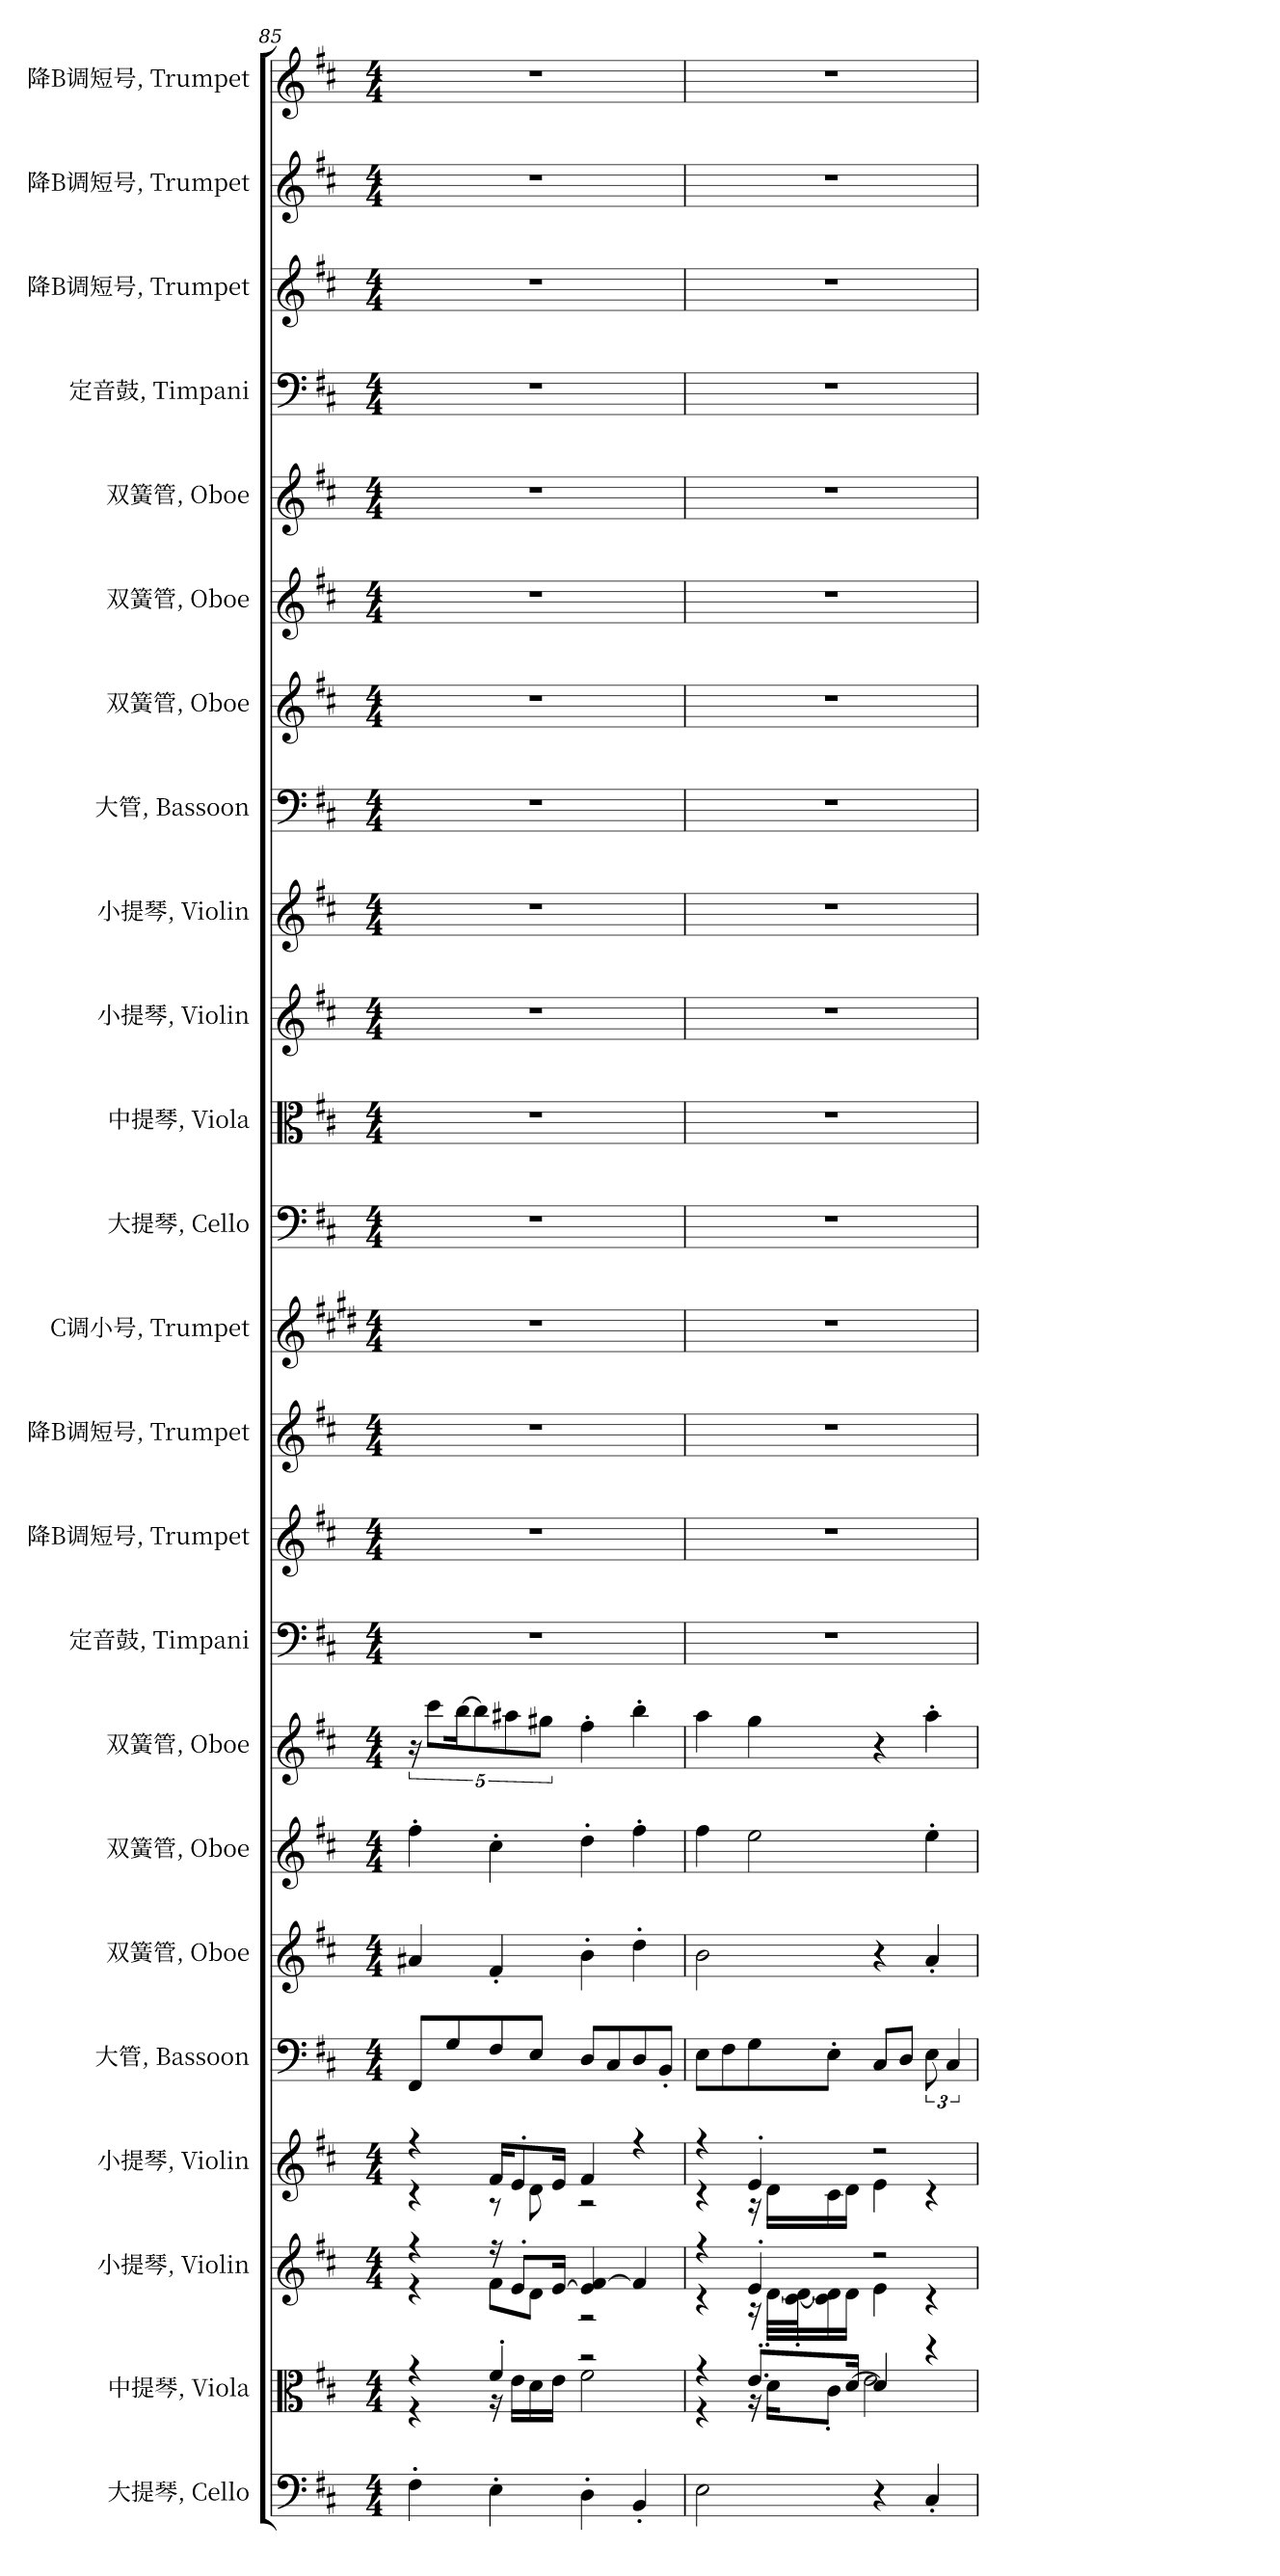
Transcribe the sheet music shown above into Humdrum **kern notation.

**kern	**kern	**kern	**kern	**kern	**kern	**kern	**kern	**kern	**kern	**kern	**kern	**kern	**kern	**kern	**kern	**kern	**kern	**kern	**kern	**kern	**kern	**kern	**kern
*part24	*part23	*part22	*part21	*part20	*part19	*part18	*part17	*part16	*part15	*part14	*part13	*part12	*part11	*part10	*part9	*part8	*part7	*part6	*part5	*part4	*part3	*part2	*part1
*staff24	*staff23	*staff22	*staff21	*staff20	*staff19	*staff18	*staff17	*staff16	*staff15	*staff14	*staff13	*staff12	*staff11	*staff10	*staff9	*staff8	*staff7	*staff6	*staff5	*staff4	*staff3	*staff2	*staff1
*I"大提琴, Cello	*I"中提琴, Viola	*I"小提琴, Violin	*I"小提琴, Violin	*I"大管, Bassoon	*I"双簧管, Oboe	*I"双簧管, Oboe	*I"双簧管, Oboe	*I"定音鼓, Timpani	*I"降B调短号, Trumpet	*I"降B调短号, Trumpet	*I"C调小号, Trumpet	*I"大提琴, Cello	*I"中提琴, Viola	*I"小提琴, Violin	*I"小提琴, Violin	*I"大管, Bassoon	*I"双簧管, Oboe	*I"双簧管, Oboe	*I"双簧管, Oboe	*I"定音鼓, Timpani	*I"降B调短号, Trumpet	*I"降B调短号, Trumpet	*I"降B调短号, Trumpet
*	*I'Vla.	*I'Vln.	*I'Vln.	*I'Bsn.	*I'Ob.	*I'Ob.	*I'Ob.	*I'Timp.	*	*	*I'C Tpt.	*	*I'Vla.	*I'Vln.	*I'Vln.	*I'Bsn.	*I'Ob.	*I'Ob.	*I'Ob.	*I'Timp.	*	*	*
*clefF4	*clefC3	*clefG2	*clefG2	*clefF4	*clefG2	*clefG2	*clefG2	*clefF4	*clefG2	*clefG2	*clefG2	*clefF4	*clefC3	*clefG2	*clefG2	*clefF4	*clefG2	*clefG2	*clefG2	*clefF4	*clefG2	*clefG2	*clefG2
*	*	*	*	*	*	*	*	*	*ITrd1c2	*ITrd1c2	*ITrd1c2	*	*	*	*	*	*	*	*	*	*ITrd1c2	*ITrd1c2	*ITrd1c2
*k[f#c#]	*k[f#c#]	*k[f#c#]	*k[f#c#]	*k[f#c#]	*k[f#c#]	*k[f#c#]	*k[f#c#]	*k[f#c#]	*k[]	*k[]	*k[f#c#]	*k[f#c#]	*k[f#c#]	*k[f#c#]	*k[f#c#]	*k[f#c#]	*k[f#c#]	*k[f#c#]	*k[f#c#]	*k[f#c#]	*k[]	*k[]	*k[]
*M4/4	*M4/4	*M4/4	*M4/4	*M4/4	*M4/4	*M4/4	*M4/4	*M4/4	*M4/4	*M4/4	*M4/4	*M4/4	*M4/4	*M4/4	*M4/4	*M4/4	*M4/4	*M4/4	*M4/4	*M4/4	*M4/4	*M4/4	*M4/4
=85	=85	=85	=85	=85	=85	=85	=85	=85	=85	=85	=85	=85	=85	=85	=85	=85	=85	=85	=85	=85	=85	=85	=85
*	*^	*^	*^	*	*	*	*	*	*	*	*	*	*	*	*	*	*	*	*	*	*	*	*
4F#'\	4r	4r	4r	4r	4r	4r	8FF#/L	4a#X/	4ff#'\	20r	1r	1r	1r	1r	1r	1r	1r	1r	1r	1r	1r	1r	1r	1r	1r	1r
.	.	.	.	.	.	.	.	.	.	10ccc#\L	.	.	.	.	.	.	.	.	.	.	.	.	.	.	.	.
.	.	.	.	.	.	.	8G/	.	.	.	.	.	.	.	.	.	.	.	.	.	.	.	.	.	.	.
.	.	.	.	.	.	.	.	.	.	[20bb\K	.	.	.	.	.	.	.	.	.	.	.	.	.	.	.	.
.	.	.	.	.	.	.	.	.	.	10bb\]	.	.	.	.	.	.	.	.	.	.	.	.	.	.	.	.
4E'\	4f#'/	16r	16r	8f#\L	16f#/KL	8r	8F#/	4f#'/	4cc#'\	.	.	.	.	.	.	.	.	.	.	.	.	.	.	.	.	.
.	.	.	.	.	.	.	.	.	.	10aa#X\	.	.	.	.	.	.	.	.	.	.	.	.	.	.	.	.
.	.	16e\LL	8e'/L	.	8e'/	.	.	.	.	.	.	.	.	.	.	.	.	.	.	.	.	.	.	.	.	.
.	.	16d\	.	8d\J	.	8d\	8E/J	.	.	.	.	.	.	.	.	.	.	.	.	.	.	.	.	.	.	.
.	.	.	.	.	.	.	.	.	.	10gg#X\J	.	.	.	.	.	.	.	.	.	.	.	.	.	.	.	.
.	.	16e\JJ	[16e/Jk	.	16e/Jk	.	.	.	.	.	.	.	.	.	.	.	.	.	.	.	.	.	.	.	.	.
4D'\	2r	2f#\	4e/] [4f#/	2r	4f#/	2r	8D/L	4b'\	4dd'\	4ff#'\	.	.	.	.	.	.	.	.	.	.	.	.	.	.	.	.
.	.	.	.	.	.	.	8C#/	.	.	.	.	.	.	.	.	.	.	.	.	.	.	.	.	.	.	.
4BB'/	.	.	4f#/]	.	4r	.	8D/	4dd'\	4ff#'\	4bb'\	.	.	.	.	.	.	.	.	.	.	.	.	.	.	.	.
.	.	.	.	.	.	.	8BB'/J	.	.	.	.	.	.	.	.	.	.	.	.	.	.	.	.	.	.	.
=86	=86	=86	=86	=86	=86	=86	=86	=86	=86	=86	=86	=86	=86	=86	=86	=86	=86	=86	=86	=86	=86	=86	=86	=86	=86	=86
2E\	4r	4r	4r	4r	4r	4r	8E\L	2b\	4ff#\	4aa\	1r	1r	1r	1r	1r	1r	1r	1r	1r	1r	1r	1r	1r	1r	1r	1r
.	.	.	.	.	.	.	8F#\	.	.	.	.	.	.	.	.	.	.	.	.	.	.	.	.	.	.	.
.	8.e'/L	16r	4e'/	16r	4e'/	16r	8G\	.	2ee\	4gg\	.	.	.	.	.	.	.	.	.	.	.	.	.	.	.	.
.	.	16d\KL	.	[32d'\LLL	.	16d\LL	.	.	.	.	.	.	.	.	.	.	.	.	.	.	.	.	.	.	.	.
.	.	.	.	[32c#\' 32d\_'J	.	.	.	.	.	.	.	.	.	.	.	.	.	.	.	.	.	.	.	.	.	.
.	.	8c#'\J	.	16c#\] 16d\]	.	16c#\	8E'\J	.	.	.	.	.	.	.	.	.	.	.	.	.	.	.	.	.	.	.
.	[16d/Jk	.	.	16d\JJ	.	16d\JJ	.	.	.	.	.	.	.	.	.	.	.	.	.	.	.	.	.	.	.	.
4r	4d/]	2e\	2r	4e\	2r	4e\	8C#/L	4r	.	4r	.	.	.	.	.	.	.	.	.	.	.	.	.	.	.	.
.	.	.	.	.	.	.	8D/J	.	.	.	.	.	.	.	.	.	.	.	.	.	.	.	.	.	.	.
4C#'/	4r	.	.	4r	.	4r	12E\	4a'/	4ee'\	4aa'\	.	.	.	.	.	.	.	.	.	.	.	.	.	.	.	.
.	.	.	.	.	.	.	6C#/	.	.	.	.	.	.	.	.	.	.	.	.	.	.	.	.	.	.	.
*	*v	*v	*	*	*v	*v	*	*	*	*	*	*	*	*	*	*	*	*	*	*	*	*	*	*	*	*
*	*	*v	*v	*	*	*	*	*	*	*	*	*	*	*	*	*	*	*	*	*	*	*	*	*
=	=	=	=	=	=	=	=	=	=	=	=	=	=	=	=	=	=	=	=	=	=	=	=
*-	*-	*-	*-	*-	*-	*-	*-	*-	*-	*-	*-	*-	*-	*-	*-	*-	*-	*-	*-	*-	*-	*-	*-
